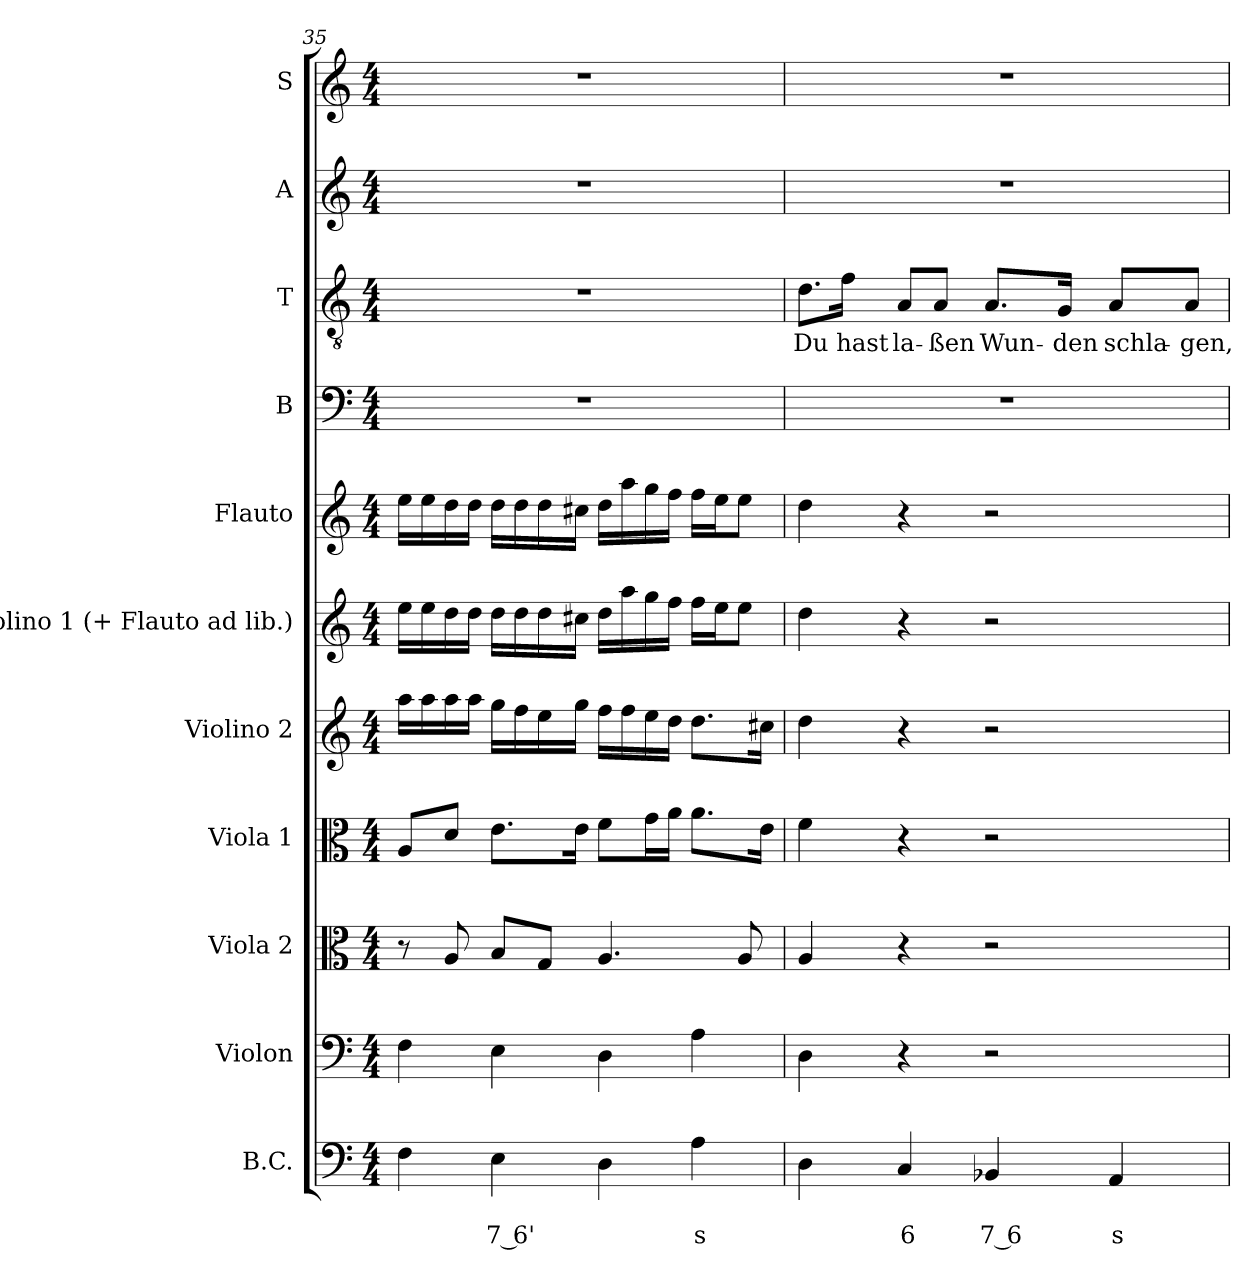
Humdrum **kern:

**kern	**text	**text	**kern	**kern	**kern	**kern	**kern	**kern	**kern	**kern	**text	**kern	**kern
*part11	*part11	*part11	*part10	*part9	*part8	*part7	*part6	*part5	*part4	*part3	*part3	*part2	*part1
*staff11	*staff11	*staff11	*staff10	*staff9	*staff8	*staff7	*staff6	*staff5	*staff4	*staff3	*staff3	*staff2	*staff1
*I"B.C.	*	*	*I"Violon	*I"Viola 2	*I"Viola 1	*I"Violino 2	*I"Violino 1 (+ Flauto ad lib.)	*I"Flauto	*I"B	*I"T	*	*I"A	*I"S
*I'B.C.	*	*	*I'Vn	*I'Va2	*I'Va1	*I'Vn2	*I'Vn1	*I'Fl.	*I'B	*I'T	*	*I'A	*I'S
*clefF4	*	*	*clefF4	*clefC3	*clefC3	*clefG2	*clefG2	*clefG2	*clefF4	*clefGv2	*	*clefG2	*clefG2
*	*	*	*	*	*	*	*	*	*	*ITrd7c12	*	*	*
*k[]	*	*	*k[]	*k[]	*k[]	*k[]	*k[]	*k[]	*k[]	*k[]	*	*k[]	*k[]
*C:	*	*	*C:	*C:	*C:	*C:	*C:	*C:	*C:	*C:	*	*C:	*C:
*M4/4	*	*	*M4/4	*M4/4	*M4/4	*M4/4	*M4/4	*M4/4	*M4/4	*M4/4	*	*M4/4	*M4/4
=35	=35	=35	=35	=35	=35	=35	=35	=35	=35	=35	=35	=35	=35
4F\	.	.	4F\	8r	8A/L	16aa\LL	16ee\LL	16ee\LL	1r	1r	.	1r	1r
.	.	.	.	.	.	16aa\	16ee\	16ee\	.	.	.	.	.
.	.	.	.	8A/	8d/J	16aa\	16dd\	16dd\	.	.	.	.	.
.	.	.	.	.	.	16aa\JJ	16dd\JJ	16dd\JJ	.	.	.	.	.
!	!	!LO:LY:b	!	!	!	!	!	!	!	!	!	!	!
4E\	.	7 6'	4E\	8B/L	8.e\L	16gg\LL	16dd\LL	16dd\LL	.	.	.	.	.
.	.	.	.	.	.	16ff\	16dd\	16dd\	.	.	.	.	.
.	.	.	.	8G/J	.	16ee\	16dd\	16dd\	.	.	.	.	.
.	.	.	.	.	16e\Jk	16gg\JJ	16cc#X\JJ	16cc#\JJ	.	.	.	.	.
4D\	.	.	4D\	4.A/	8f\L	16ff\LL	16dd\LL	16dd\LL	.	.	.	.	.
.	.	.	.	.	.	16ff\	16aa\	16aa\	.	.	.	.	.
.	.	.	.	.	16g\L	16ee\	16gg\	16gg\	.	.	.	.	.
.	.	.	.	.	16a\JJ	16dd\JJ	16ff\JJ	16ff\JJ	.	.	.	.	.
!	!	!LO:LY:b	!	!	!	!	!	!	!	!	!	!	!
4A\	.	s	4A\	.	8.a\L	8.dd\L	16ff\LL	16ff\LL	.	.	.	.	.
.	.	.	.	.	.	.	16ee\J	16ee\J	.	.	.	.	.
.	.	.	.	8A/	.	.	8ee\J	8ee\J	.	.	.	.	.
.	.	.	.	.	16e\Jk	16cc#X\Jk	.	.	.	.	.	.	.
=36	=36	=36	=36	=36	=36	=36	=36	=36	=36	=36	=36	=36	=36
!	!	!	!	!	!	!	!	!	!	!	!LO:LY:b	!	!
4D\	.	.	4D\	4A/	4f\	4dd\	4dd\	4dd\	1r	8.D\L	Du	1r	1r
!	!	!	!	!	!	!	!	!	!	!	!LO:LY:b	!	!
.	.	.	.	.	.	.	.	.	.	16F\Jk	hast	.	.
!	!	!LO:LY:b	!	!	!	!	!	!	!	!	!	!	!
!	!	!	!	!	!	!	!	!	!	!	!LO:LY:b	!	!
4C/	.	6	4r	4r	4r	4r	4r	4r	.	8AA/L	la-	.	.
!	!	!	!	!	!	!	!	!	!	!	!LO:LY:b	!	!
.	.	.	.	.	.	.	.	.	.	8AA/J	-ßen	.	.
!	!	!LO:LY:b	!	!	!	!	!	!	!	!	!	!	!
!	!	!	!	!	!	!	!	!	!	!	!LO:LY:b	!	!
4BB-X/	.	7 6	2r	2r	2r	2r	2r	2r	.	8.AA/L	Wun-	.	.
!	!	!	!	!	!	!	!	!	!	!	!LO:LY:b	!	!
.	.	.	.	.	.	.	.	.	.	16GG/Jk	-den	.	.
!	!	!LO:LY:b	!	!	!	!	!	!	!	!	!	!	!
!	!	!	!	!	!	!	!	!	!	!	!LO:LY:b	!	!
4AA/	.	s	.	.	.	.	.	.	.	8AA/L	schla-	.	.
!	!	!	!	!	!	!	!	!	!	!	!LO:LY:b	!	!
.	.	.	.	.	.	.	.	.	.	8AA/J	-gen,	.	.
=	=	=	=	=	=	=	=	=	=	=	=	=	=
*-	*-	*-	*-	*-	*-	*-	*-	*-	*-	*-	*-	*-	*-
